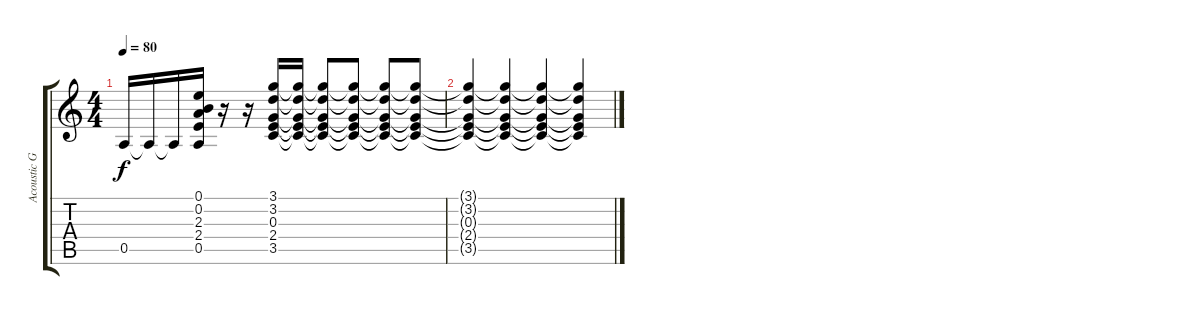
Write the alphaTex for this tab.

\track ("Acoustic Guitar" "Acoustic G") {instrument acousticguitarsteel}
\staff {score tabs}
\tuning (E4 B3 G3 D3 A2 E2) {hide}
\ts (4 4)
\tempo 80
\clef g2
\ks c
0.5.16{dy f} 0.5{t}.16 0.5{t}.16 (0.1 0.2 2.3 2.4 0.5).16 r.16 r.16 (3.1 3.2 0.3 2.4 3.5).16 (3.1{t} 3.2{t} 0.3{t} 2.4{t} 3.5{t}).16 (3.1{t} 3.2{t} 0.3{t} 2.4{t} 3.5{t}).8 (3.1{t} 3.2{t} 0.3{t} 2.4{t} 3.5{t}).8 (3.1{t} 3.2{t} 0.3{t} 2.4{t} 3.5{t}).8 (3.1{t} 3.2{t} 0.3{t} 2.4{t} 3.5{t}).8 |
(3.1{t} 3.2{t} 0.3{t} 2.4{t} 3.5{t}).4 (3.1{t} 3.2{t} 0.3{t} 2.4{t} 3.5{t}).4 (3.1{t} 3.2{t} 0.3{t} 2.4{t} 3.5{t}).4 (3.1{t} 3.2{t} 0.3{t} 2.4{t} 3.5{t}).4
